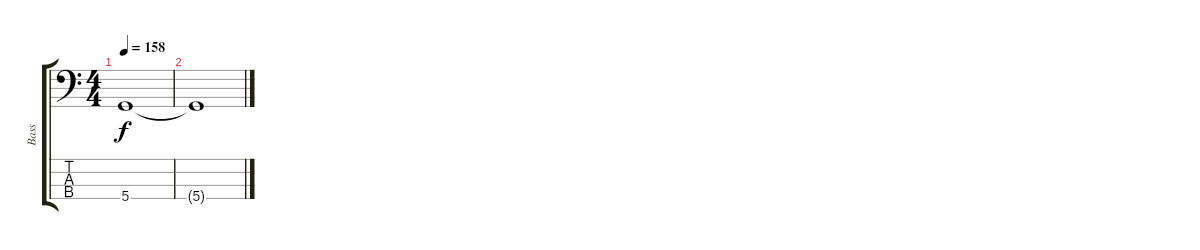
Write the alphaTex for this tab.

\track ("Bass" "Bass") {instrument electricbasspick}
\staff {score tabs}
\tuning (G2 D2 A1 D1) {hide}
\ts (4 4)
\tempo 158
\clef f4
\ks c
5.4{t}.1{dy f} |
5.4{t}.1{volume 0}
